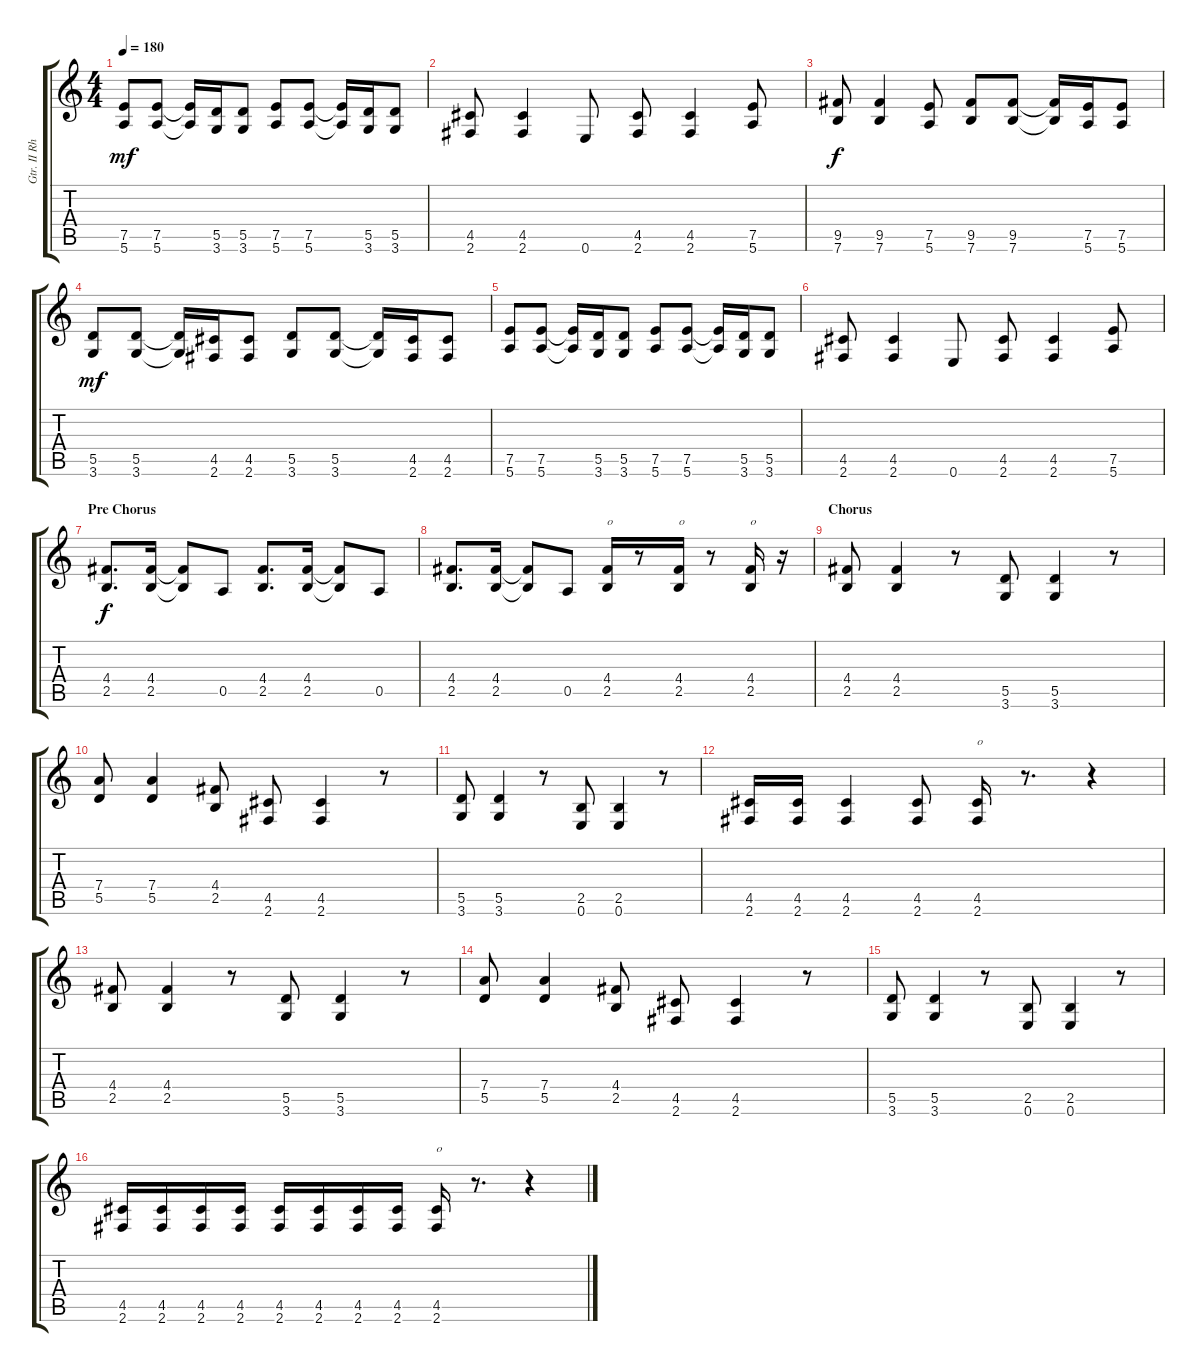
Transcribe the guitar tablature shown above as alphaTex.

\track ("Gtr. II Rhytm" "Gtr. II Rh") {instrument overdrivenguitar}
\staff {score tabs}
\tuning (E4 B3 G3 D3 A2 E2) {hide}
\ts (4 4)
\tempo 180
\clef g2
\ks c
(7.5 5.6).8{dy mf} (7.5 5.6).8 (7.5{t} 5.6{t}).16 (5.5 3.6).16 (5.5 3.6).8 (7.5 5.6).8 (7.5 5.6).8 (7.5{t} 5.6{t}).16 (5.5 3.6).16 (5.5 3.6).8 |
(4.5 2.6).8 (4.5 2.6).4 0.6.8 (4.5 2.6).8 (4.5 2.6).4 (7.5 5.6).8 |
(9.5 7.6).8{dy f} (9.5 7.6).4 (7.5 5.6).8 (9.5 7.6).8 (9.5 7.6).8 (9.5{t} 7.6{t}).16 (7.5 5.6).16 (7.5 5.6).8 |
(5.5 3.6).8{dy mf} (5.5 3.6).8 (5.5{t} 3.6{t}).16 (4.5 2.6).16 (4.5 2.6).8 (5.5 3.6).8 (5.5 3.6).8 (5.5{t} 3.6{t}).16 (4.5 2.6).16 (4.5 2.6).8 |
(7.5 5.6).8 (7.5 5.6).8 (7.5{t} 5.6{t}).16 (5.5 3.6).16 (5.5 3.6).8 (7.5 5.6).8 (7.5 5.6).8 (7.5{t} 5.6{t}).16 (5.5 3.6).16 (5.5 3.6).8 |
(4.5 2.6).8 (4.5 2.6).4 0.6.8 (4.5 2.6).8 (4.5 2.6).4 (7.5 5.6).8 |
\section ("" "Pre Chorus")
(4.4 2.5).8{d dy f} (4.4 2.5).16 (4.4{t} 2.5{t}).8 0.5.8 (4.4 2.5).8{d} (4.4 2.5).16 (4.4{t} 2.5{t}).8 0.5.8 |
(4.4 2.5).8{d} (4.4 2.5).16 (4.4{t} 2.5{t}).8 0.5.8 (4.4 2.5).16{txt "o"} r.8 (4.4 2.5).16{txt "o"} r.8 (4.4 2.5).16{txt "o"} r.16 |
\section ("" "Chorus")
(4.4 2.5).8 (4.4 2.5).4 r.8 (5.5 3.6).8 (5.5 3.6).4 r.8 |
(7.4 5.5).8 (7.4 5.5).4 (4.4 2.5).8 (4.5 2.6).8 (4.5 2.6).4 r.8 |
(5.5 3.6).8 (5.5 3.6).4 r.8 (2.5 0.6).8 (2.5 0.6).4 r.8 |
(4.5 2.6).16 (4.5 2.6).16 (4.5 2.6).4 (4.5 2.6).8 (4.5 2.6).16{txt "o"} r.8{d} r.4 |
(4.4 2.5).8 (4.4 2.5).4 r.8 (5.5 3.6).8 (5.5 3.6).4 r.8 |
(7.4 5.5).8 (7.4 5.5).4 (4.4 2.5).8 (4.5 2.6).8 (4.5 2.6).4 r.8 |
(5.5 3.6).8 (5.5 3.6).4 r.8 (2.5 0.6).8 (2.5 0.6).4 r.8 |
(4.5 2.6).16 (4.5 2.6).16 (4.5 2.6).16 (4.5 2.6).16 (4.5 2.6).16 (4.5 2.6).16 (4.5 2.6).16 (4.5 2.6).16 (4.5 2.6).16{txt "o"} r.8{d} r.4
